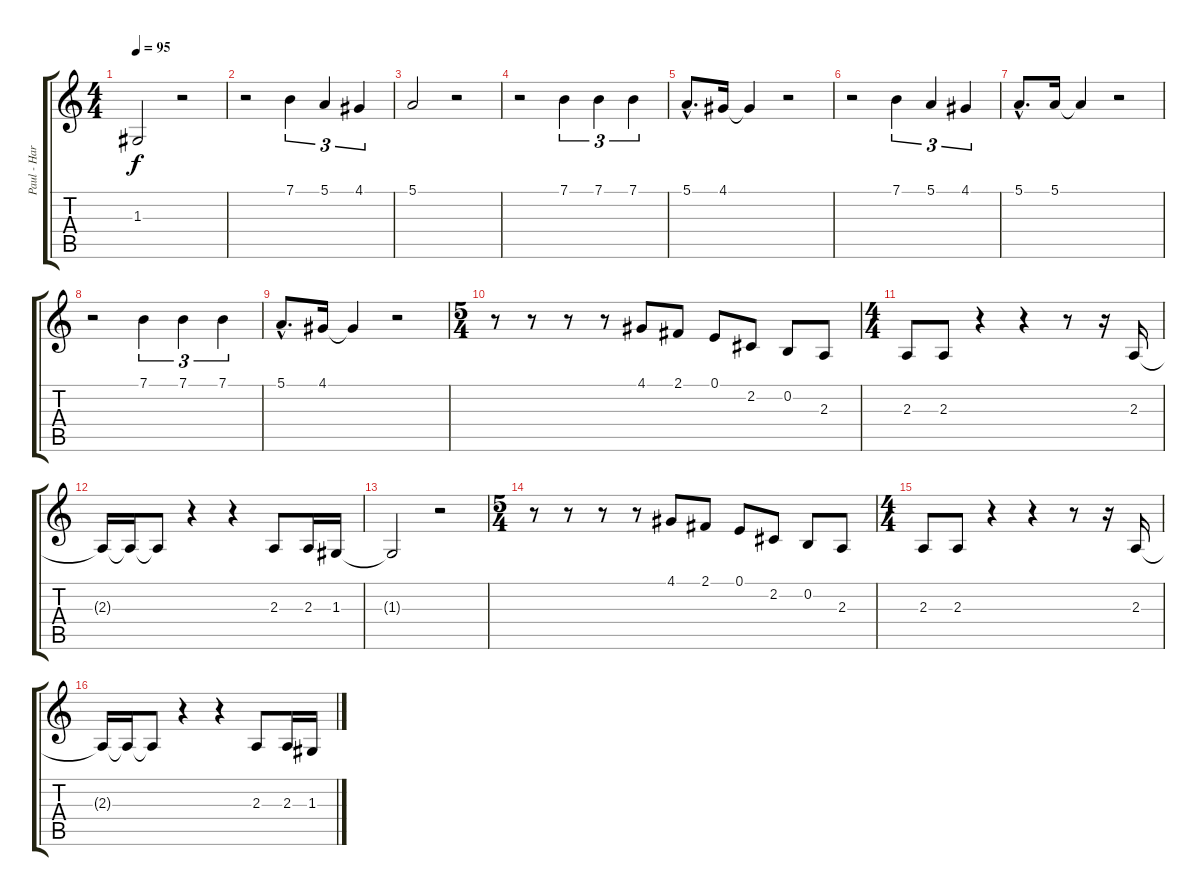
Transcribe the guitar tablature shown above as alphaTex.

\track ("Paul - Harmony" "Paul - Har") {instrument brightacousticpiano}
\staff {score tabs}
\tuning (E4 B3 G3 D3 A2 E2) {hide}
\ts (4 4)
\tempo 95
\clef g2
\ks c
1.3{t}.2{dy f} r.2 |
r.2 7.1.4{tu (3 2)} 5.1.4{tu (3 2)} 4.1.4{tu (3 2)} |
5.1.2 r.2 |
r.2 7.1.4{tu (3 2)} 7.1.4{tu (3 2)} 7.1.4{tu (3 2)} |
5.1{hac}.8{d} 4.1.16 4.1{t}.4 r.2 |
r.2 7.1.4{tu (3 2)} 5.1.4{tu (3 2)} 4.1.4{tu (3 2)} |
5.1{hac}.8{d} 5.1.16 5.1{t}.4 r.2 |
r.2 7.1.4{tu (3 2)} 7.1.4{tu (3 2)} 7.1.4{tu (3 2)} |
5.1{hac}.8{d} 4.1.16 4.1{t}.4 r.2 |
\ts (5 4)
r.8 r.8 r.8 r.8 4.1.8 2.1.8 0.1.8 2.2.8 0.2.8 2.3.8 |
\ts (4 4)
2.3.8 2.3.8 r.4 r.4 r.8 r.16 2.3.16 |
2.3{t}.16 2.3{t}.16 2.3{t}.8 r.4 r.4 2.3.8 2.3.16 1.3.16 |
1.3{t}.2 r.2 |
\ts (5 4)
r.8 r.8 r.8 r.8 4.1.8 2.1.8 0.1.8 2.2.8 0.2.8 2.3.8 |
\ts (4 4)
2.3.8 2.3.8 r.4 r.4 r.8 r.16 2.3.16 |
2.3{t}.16 2.3{t}.16 2.3{t}.8 r.4 r.4 2.3.8 2.3.16 1.3.16
